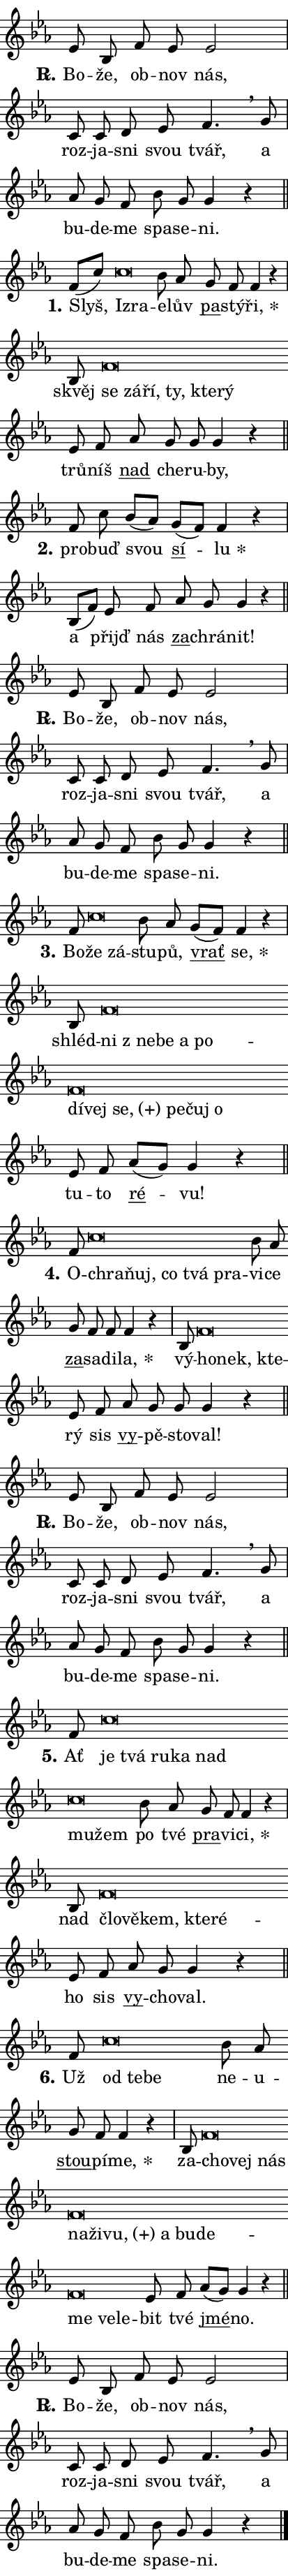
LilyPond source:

\version "2.22.1"
\header { tagline = "" }
\paper {
  indent = 0\cm
  top-margin = 0\cm
  right-margin = 0\cm
  bottom-margin = 0\cm
  left-margin = 0\cm
  paper-width = 7\cm
  page-breaking = #ly:one-page-breaking
  system-system-spacing.basic-distance = #11
  score-system-spacing.basic-distance = #11.3
  ragged-last = ##f
}


%% Author: Thomas Morley
%% https://lists.gnu.org/archive/html/lilypond-user/2020-05/msg00002.html
#(define (line-position grob)
"Returns position of @var[grob} in current system:
   @code{'start}, if at first time-step
   @code{'end}, if at last time-step
   @code{'middle} otherwise
"
  (let* ((col (ly:item-get-column grob))
         (ln (ly:grob-object col 'left-neighbor))
         (rn (ly:grob-object col 'right-neighbor))
         (col-to-check-left (if (ly:grob? ln) ln col))
         (col-to-check-right (if (ly:grob? rn) rn col))
         (break-dir-left
           (and
             (ly:grob-property col-to-check-left 'non-musical #f)
             (ly:item-break-dir col-to-check-left)))
         (break-dir-right
           (and
             (ly:grob-property col-to-check-right 'non-musical #f)
             (ly:item-break-dir col-to-check-right))))
        (cond ((eqv? 1 break-dir-left) 'start)
              ((eqv? -1 break-dir-right) 'end)
              (else 'middle))))

#(define (tranparent-at-line-position vctor)
  (lambda (grob)
  "Relying on @code{line-position} select the relevant enry from @var{vctor}.
Used to determine transparency,"
    (case (line-position grob)
      ((end) (not (vector-ref vctor 0)))
      ((middle) (not (vector-ref vctor 1)))
      ((start) (not (vector-ref vctor 2))))))

noteHeadBreakVisibility =
#(define-music-function (break-visibility)(vector?)
"Makes @code{NoteHead}s transparent relying on @var{break-visibility}"
#{
  \override NoteHead.transparent =
    #(tranparent-at-line-position break-visibility)
#})

#(define delete-ledgers-for-transparent-note-heads
  (lambda (grob)
    "Reads whether a @code{NoteHead} is transparent.
If so this @code{NoteHead} is removed from @code{'note-heads} from
@var{grob}, which is supposed to be @code{LedgerLineSpanner}.
As a result ledgers are not printed for this @code{NoteHead}"
    (let* ((nhds-array (ly:grob-object grob 'note-heads))
           (nhds-list
             (if (ly:grob-array? nhds-array)
                 (ly:grob-array->list nhds-array)
                 '()))
           ;; Relies on the transparent-property being done before
           ;; Staff.LedgerLineSpanner.after-line-breaking is executed.
           ;; This is fragile ...
           (to-keep
             (remove
               (lambda (nhd)
                 (ly:grob-property nhd 'transparent #f))
               nhds-list)))
      ;; TODO find a better method to iterate over grob-arrays, similiar
      ;; to filter/remove etc for lists
      ;; For now rebuilt from scratch
      (set! (ly:grob-object grob 'note-heads)  '())
      (for-each
        (lambda (nhd)
          (ly:pointer-group-interface::add-grob grob 'note-heads nhd))
        to-keep))))

hideNotes = {
  \noteHeadBreakVisibility #begin-of-line-visible
}
unHideNotes = {
  \noteHeadBreakVisibility #all-visible
}

% work-around for resetting accidentals
% https://lilypond.org/doc/v2.23/Documentation/notation/displaying-rhythms#unmetered-music
cadenzaMeasure = {
  \cadenzaOff
  \partial 1024 s1024
  \cadenzaOn
}

#(define-markup-command (accent layout props text) (markup?)
  "Underline accented syllable"
  (interpret-markup layout props
    #{\markup \override #'(offset . 4.3) \underline { #text }#}))

responsum = \markup \concat {
  "R" \hspace #-1.05 \path #0.1 #'((moveto 0 0.07) (lineto 0.9 0.8)) \hspace #0.05 "."
}

\layout {
    \context {
        \Staff
        \remove "Time_signature_engraver"
        \override LedgerLineSpanner.after-line-breaking = #delete-ledgers-for-transparent-note-heads
    }
    \context {
        \Voice {
            \override NoteHead.output-attributes = #'((class . "notehead"))
            \override Hairpin.height = #0.55
        }
    }
    \context {
        \Lyrics {
            \override StanzaNumber.output-attributes = #'((class . "stanzanumber"))
            \override LyricSpace.minimum-distance = #0.9
            \override LyricText.font-name = #"TeX Gyre Schola"
            \override LyricText.font-size = 1
            \override StanzaNumber.font-name = #"TeX Gyre Schola Bold"
            \override StanzaNumber.font-size = 1
        }
    }
}

% magnetic-lyrics.ily
%
%   written by
%     Jean Abou Samra <jean@abou-samra.fr>
%     Werner Lemberg <wl@gnu.org>
%
%   adapted by
%     Jiri Hon <jiri.hon@gmail.com>
%
% Version 2022-Apr-15

% https://www.mail-archive.com/lilypond-user@gnu.org/msg149350.html

#(define (Left_hyphen_pointer_engraver context)
   "Collect syllable-hyphen-syllable occurrences in lyrics and store
them in properties.  This engraver only looks to the left.  For
example, if the lyrics input is @code{foo -- bar}, it does the
following.

@itemize @bullet
@item
Set the @code{text} property of the @code{LyricHyphen} grob between
@q{foo} and @q{bar} to @code{foo}.

@item
Set the @code{left-hyphen} property of the @code{LyricText} grob with
text @q{foo} to the @code{LyricHyphen} grob between @q{foo} and
@q{bar}.
@end itemize

Use this auxiliary engraver in combination with the
@code{lyric-@/text::@/apply-@/magnetic-@/offset!} hook."
   (let ((hyphen #f)
         (text #f))
     (make-engraver
      (acknowledgers
       ((lyric-syllable-interface engraver grob source-engraver)
        (set! text grob)))
      (end-acknowledgers
       ((lyric-hyphen-interface engraver grob source-engraver)
        ;(when (not (grob::has-interface grob 'lyric-space-interface))
          (set! hyphen grob)));)
      ((stop-translation-timestep engraver)
       (when (and text hyphen)
         (ly:grob-set-object! text 'left-hyphen hyphen))
       (set! text #f)
       (set! hyphen #f)))))

#(define (lyric-text::apply-magnetic-offset! grob)
   "If the space between two syllables is less than the value in
property @code{LyricText@/.details@/.squash-threshold}, move the right
syllable to the left so that it gets concatenated with the left
syllable.

Use this function as a hook for
@code{LyricText@/.after-@/line-@/breaking} if the
@code{Left_@/hyphen_@/pointer_@/engraver} is active."
   (let ((hyphen (ly:grob-object grob 'left-hyphen #f)))
     (when hyphen
       (let ((left-text (ly:spanner-bound hyphen LEFT)))
         (when (grob::has-interface left-text 'lyric-syllable-interface)
           (let* ((common (ly:grob-common-refpoint grob left-text X))
                  (this-x-ext (ly:grob-extent grob common X))
                  (left-x-ext
                   (begin
                     ;; Trigger magnetism for left-text.
                     (ly:grob-property left-text 'after-line-breaking)
                     (ly:grob-extent left-text common X)))
                  ;; `delta` is the gap width between two syllables.
                  (delta (- (interval-start this-x-ext)
                            (interval-end left-x-ext)))
                  (details (ly:grob-property grob 'details))
                  (threshold (assoc-get 'squash-threshold details 0.2)))
             (when (< delta threshold)
               (let* (;; We have to manipulate the input text so that
                      ;; ligatures crossing syllable boundaries are not
                      ;; disabled.  For languages based on the Latin
                      ;; script this is essentially a beautification.
                      ;; However, for non-Western scripts it can be a
                      ;; necessity.
                      (lt (ly:grob-property left-text 'text))
                      (rt (ly:grob-property grob 'text))
                      (is-space (grob::has-interface hyphen 'lyric-space-interface))
                      (space (if is-space " " ""))
                      (space-markup (grob-interpret-markup grob " "))
                      (space-size (interval-length (ly:stencil-extent space-markup X)))
                      (extra-delta (if is-space space-size 0))
                      ;; Append new syllable.
                      (ltrt-space (if (and (string? lt) (string? rt))
                                (string-append lt space rt)
                                (make-concat-markup (list lt space rt))))
                      ;; Right-align `ltrt` to the right side.
                      (ltrt-space-markup (grob-interpret-markup
                               grob
                               (make-translate-markup
                                (cons (interval-length this-x-ext) 0)
                                (make-right-align-markup ltrt-space)))))
                 (begin
                   ;; Don't print `left-text`.
                   (ly:grob-set-property! left-text 'stencil #f)
                   ;; Set text and stencil (which holds all collected
                   ;; syllables so far) and shift it to the left.
                   (ly:grob-set-property! grob 'text ltrt-space)
                   (ly:grob-set-property! grob 'stencil ltrt-space-markup)
                   (ly:grob-translate-axis! grob (- (- delta extra-delta)) X))))))))))


#(define (lyric-hyphen::displace-bounds-first grob)
   ;; Make very sure this callback isn't triggered too early.
   (let ((left (ly:spanner-bound grob LEFT))
         (right (ly:spanner-bound grob RIGHT)))
     (ly:grob-property left 'after-line-breaking)
     (ly:grob-property right 'after-line-breaking)
     (ly:lyric-hyphen::print grob)))

squashThreshold = #0.4

\layout {
  \context {
    \Lyrics
    \consists #Left_hyphen_pointer_engraver
    \override LyricText.after-line-breaking =
      #lyric-text::apply-magnetic-offset!
    \override LyricHyphen.stencil = #lyric-hyphen::displace-bounds-first
    \override LyricText.details.squash-threshold = \squashThreshold
    \override LyricHyphen.minimum-distance = 0
    \override LyricHyphen.minimum-length = \squashThreshold
  }
}

squash = \override LyricText.details.squash-threshold = 9999
unSquash = \override LyricText.details.squash-threshold = \squashThreshold

left = \override LyricText.self-alignment-X = #LEFT
unLeft = \revert LyricText.self-alignment-X

starOffset = #(lambda (grob) 
                (let ((x_offset (ly:self-alignment-interface::aligned-on-x-parent grob)))
                  (if (= x_offset 0) 0 (+ x_offset 1.2))))

star = #(define-music-function (syllable)(string?)
"Append star separator at the end of a syllable"
#{
  \once \override LyricText.X-offset = #starOffset
  \lyricmode { \markup {
    #syllable
    \override #'((font-name . "TeX Gyre Schola Bold")) \hspace #0.2 \lower #0.65 \larger "*"
  } }
#})

starAccent = #(define-music-function (syllable)(string?)
"Append star separator at the end of a syllable and make accent"
#{
  \once \override LyricText.X-offset = #starOffset
  \lyricmode { \markup {
    \accent #syllable
    \override #'((font-name . "TeX Gyre Schola Bold")) \hspace #0.2 \lower #0.65 \larger "*"
  } }
#})

breath = #(define-music-function (syllable)(string?)
"Append breathing indicator at the end of a syllable"
#{
  \lyricmode { \markup { #syllable "+" } }
#})

optionalBreath = #(define-music-function (syllable)(string?)
"Append optional breathing indicator at the end of a syllable"
#{
  \lyricmode { \markup { #syllable "(+)" } }
#})


\score {
    <<
        \new Voice = "melody" { \cadenzaOn \key es \major \relative { es'8 bes f' es es2 \cadenzaMeasure \bar "|" c8 c d es \bar "" f4. \breathe g8 \cadenzaMeasure \bar "|" as g f \bar "" bes g g4 r \cadenzaMeasure \bar "||" \break } }
        \new Lyrics \lyricsto "melody" { \lyricmode { \set stanza = \responsum
Bo -- že, ob -- nov nás, roz -- ja -- sni svou tvář, a bu -- de -- me spa -- se -- ni. } }
    >>
    \layout {}
}

\score {
    <<
        \new Voice = "melody" { \cadenzaOn \key es \major \relative { f'8[( c')] c\breve*1/16 \hideNotes \breve*1/16 \bar "" \unHideNotes bes8 as \bar "" g f f4 r \cadenzaMeasure \bar "|" bes,8 f'\breve*1/16 \hideNotes \breve*1/16 \bar "" \breve*1/16 \bar "" \breve*1/16 \bar "" \breve*1/16 \breve*1/16 \bar "" \unHideNotes es8 f \bar "" as g g g4 r \cadenzaMeasure \bar "||" \break } }
        \new Lyrics \lyricsto "melody" { \lyricmode { \set stanza = "1."
Slyš, \left Iz -- \squash ra -- \unLeft \unSquash e -- lův \markup \accent pa -- stý -- \star ři, skvěj \left se \squash zá -- ří, ty, kte -- rý \unLeft \unSquash trů -- níš \markup \accent nad che -- ru -- by, } }
    >>
    \layout {}
}

\score {
    <<
        \new Voice = "melody" { \cadenzaOn \key es \major \relative { f'8 c' bes8[( as)] \bar "" g[( f)] f4 r \cadenzaMeasure \bar "|" bes,8[( f')] es8 f \bar "" as g g4 r \cadenzaMeasure \bar "||" \break } }
        \new Lyrics \lyricsto "melody" { \lyricmode { \set stanza = "2."
pro -- buď svou \markup \accent sí -- \star lu a přijď nás \markup \accent za -- chrá -- nit! } }
    >>
    \layout {}
}

\score {
    <<
        \new Voice = "melody" { \cadenzaOn \key es \major \relative { es'8 bes f' es es2 \cadenzaMeasure \bar "|" c8 c d es \bar "" f4. \breathe g8 \cadenzaMeasure \bar "|" as g f \bar "" bes g g4 r \cadenzaMeasure \bar "||" \break } }
        \new Lyrics \lyricsto "melody" { \lyricmode { \set stanza = \responsum
Bo -- že, ob -- nov nás, roz -- ja -- sni svou tvář, a bu -- de -- me spa -- se -- ni. } }
    >>
    \layout {}
}

\score {
    <<
        \new Voice = "melody" { \cadenzaOn \key es \major \relative { f'8 c'\breve*1/16 \hideNotes \breve*1/16 \bar "" \unHideNotes bes8 as \bar "" g[( f)] f4 r \cadenzaMeasure \bar "|" bes,8 f'\breve*1/16 \hideNotes \breve*1/16 \bar "" \breve*1/16 \bar "" \breve*1/16 \bar "" \breve*1/16 \bar "" \breve*1/16 \bar "" \breve*1/16 \bar "" \breve*1/16 \bar "" \breve*1/16 \bar "" \breve*1/16 \breve*1/16 \bar "" \unHideNotes es8 f \bar "" as[( g)] g4 r \cadenzaMeasure \bar "||" \break } }
        \new Lyrics \lyricsto "melody" { \lyricmode { \set stanza = "3."
Bo -- \left že \squash zá -- \unLeft \unSquash stu -- pů, \markup \accent vrať \star se, shléd -- \left ni \squash "z ne" -- be a po -- dí -- vej \optionalBreath se, pe -- čuj o \unLeft \unSquash tu -- to \markup \accent ré -- vu! } }
    >>
    \layout {}
}

\score {
    <<
        \new Voice = "melody" { \cadenzaOn \key es \major \relative { f'8 c'\breve*1/16 \hideNotes \breve*1/16 \bar "" \breve*1/16 \bar "" \breve*1/16 \breve*1/16 \bar "" \unHideNotes bes8 as \bar "" g f f f4 r \cadenzaMeasure \bar "|" bes,8 f'\breve*1/16 \hideNotes \breve*1/16 \breve*1/16 \bar "" \unHideNotes es8 f \bar "" as g g g4 r \cadenzaMeasure \bar "||" \break } }
        \new Lyrics \lyricsto "melody" { \lyricmode { \set stanza = "4."
O -- \left chra -- \squash ňuj, co tvá pra -- \unLeft \unSquash vi -- ce \markup \accent za -- sa -- di -- \star la, vý -- \left ho -- \squash nek, kte -- \unLeft \unSquash rý sis \markup \accent vy -- pě -- sto -- val! } }
    >>
    \layout {}
}

\score {
    <<
        \new Voice = "melody" { \cadenzaOn \key es \major \relative { es'8 bes f' es es2 \cadenzaMeasure \bar "|" c8 c d es \bar "" f4. \breathe g8 \cadenzaMeasure \bar "|" as g f \bar "" bes g g4 r \cadenzaMeasure \bar "||" \break } }
        \new Lyrics \lyricsto "melody" { \lyricmode { \set stanza = \responsum
Bo -- že, ob -- nov nás, roz -- ja -- sni svou tvář, a bu -- de -- me spa -- se -- ni. } }
    >>
    \layout {}
}

\score {
    <<
        \new Voice = "melody" { \cadenzaOn \key es \major \relative { f'8 c'\breve*1/16 \hideNotes \breve*1/16 \bar "" \breve*1/16 \bar "" \breve*1/16 \bar "" \breve*1/16 \bar "" \breve*1/16 \breve*1/16 \bar "" \unHideNotes bes8 as \bar "" g f f4 r \cadenzaMeasure \bar "|" bes,8 f'\breve*1/16 \hideNotes \breve*1/16 \bar "" \breve*1/16 \bar "" \breve*1/16 \breve*1/16 \bar "" \unHideNotes es8 f \bar "" as g g4 r \cadenzaMeasure \bar "||" \break } }
        \new Lyrics \lyricsto "melody" { \lyricmode { \set stanza = "5."
Ať \left je \squash tvá ru -- ka nad mu -- žem \unLeft \unSquash po tvé \markup \accent pra -- vi -- \star ci, nad \left člo -- \squash vě -- kem, kte -- ré -- \unLeft \unSquash ho sis \markup \accent vy -- cho -- val. } }
    >>
    \layout {}
}

\score {
    <<
        \new Voice = "melody" { \cadenzaOn \key es \major \relative { f'8 c'\breve*1/16 \hideNotes \breve*1/16 \breve*1/16 \bar "" \unHideNotes bes8 as \bar "" g f f4 r \cadenzaMeasure \bar "|" bes,8 f'\breve*1/16 \hideNotes \breve*1/16 \bar "" \breve*1/16 \bar "" \breve*1/16 \bar "" \breve*1/16 \bar "" \breve*1/16 \bar "" \breve*1/16 \bar "" \breve*1/16 \bar "" \breve*1/16 \bar "" \breve*1/16 \bar "" \breve*1/16 \breve*1/16 \bar "" \unHideNotes es8 f \bar "" as[( g)] g4 r \cadenzaMeasure \bar "||" \break } }
        \new Lyrics \lyricsto "melody" { \lyricmode { \set stanza = "6."
Už \left od \squash te -- be \unLeft \unSquash ne -- u -- \markup \accent stou -- pí -- \star me, za -- \left cho -- \squash vej nás na -- ži -- \optionalBreath vu, a bu -- de -- me ve -- le -- \unLeft \unSquash bit tvé \markup \accent jmé -- no. } }
    >>
    \layout {}
}

\score {
    <<
        \new Voice = "melody" { \cadenzaOn \key es \major \relative { es'8 bes f' es es2 \cadenzaMeasure \bar "|" c8 c d es \bar "" f4. \breathe g8 \cadenzaMeasure \bar "|" as g f \bar "" bes g g4 r \cadenzaMeasure \bar "||" \break } \bar "|." }
        \new Lyrics \lyricsto "melody" { \lyricmode { \set stanza = \responsum
Bo -- že, ob -- nov nás, roz -- ja -- sni svou tvář, a bu -- de -- me spa -- se -- ni. } }
    >>
    \layout {}
}
